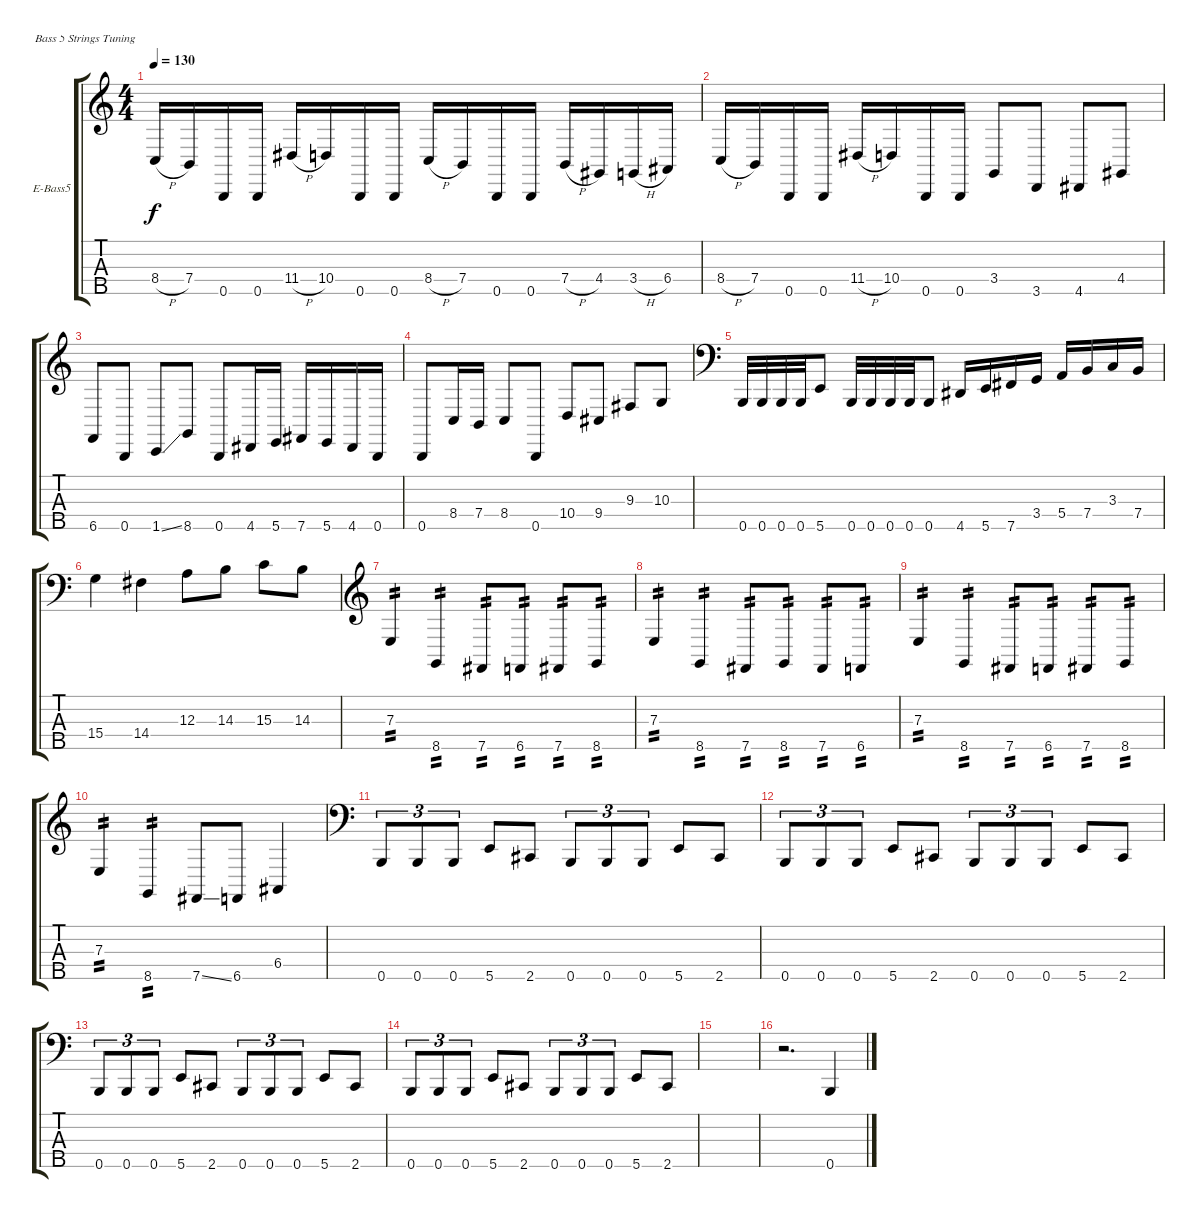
\defaultSystemsLayout 4
\bracketExtendMode groupsimilarinstruments
\firstSystemTrackNameOrientation horizontal
\otherSystemsTrackNameOrientation horizontal
\track ("Electric Bass" "E-Bass5") {instrument electricbassfinger}
\staff {score tabs}
\tuning (G2 D2 A1 E1 B0)
\ts (4 4)
\tempo 130
\clef g2
\scale
0.333333
\ks c
8.4{h}.16{dy f} 7.4.16 0.5.16 0.5.16 11.4{h}.16 10.4.16 0.5.16 0.5.16 8.4{h}.16 7.4.16 0.5.16 0.5.16 7.4{h}.16 4.4.16 3.4{h}.16 6.4.16 |
\scale
0.333333 8.4{h}.16 7.4.16 0.5.16 0.5.16 11.4{h}.16 10.4.16 0.5.16 0.5.16 3.4.8 3.5.8 4.5.8 4.4.8 |
\scale
0.333333 6.5.8 0.5.8 1.5{ss}.8 8.5.8 0.5.8 4.5.16 5.5.16 7.5.16 5.5.16 4.5.16 0.5.16 |
\scale
0.333333 0.5.8 8.4.16 7.4.16 8.4.8 0.5.8 10.4.8 9.4.8 9.3.8 10.3.8 |
\clef f4
\scale
0.333333 0.5.32 0.5.32 0.5.32 0.5.32 5.5.8 0.5.32 0.5.32 0.5.32 0.5.32 0.5.8 4.5.16 5.5.16 7.5.16 3.4.16 5.4.16 7.4.16 3.3.16 7.4.16 |
\scale
0.333333 15.4.4 14.4.4 12.3.8 14.3.8 15.3.8 14.3.8 |
\clef g2
\scale
0.333333 7.3.4{tp 2} 8.5.4{tp 2} 7.5.8{tp 2} 6.5.8{tp 2} 7.5.8{tp 2} 8.5.8{tp 2} |
\scale
0.333333 7.3.4{tp 2} 8.5.4{tp 2} 7.5.8{tp 2} 8.5.8{tp 2} 7.5.8{tp 2} 6.5.8{tp 2} |
\scale
0.333333 7.3.4{tp 2} 8.5.4{tp 2} 7.5.8{tp 2} 6.5.8{tp 2} 7.5.8{tp 2} 8.5.8{tp 2} |
\scale
0.333333 7.3.4{tp 2} 8.5.4{tp 2} 7.5{ss}.8 6.5.8 6.4.4 |
\clef f4
\scale
0.333333 0.5.8{tu (3 2)} 0.5.8{tu (3 2)} 0.5.8{tu (3 2)} 5.5.8 2.5.8 0.5.8{tu (3 2)} 0.5.8{tu (3 2)} 0.5.8{tu (3 2)} 5.5.8 2.5.8 |
\scale
0.333333 0.5.8{tu (3 2)} 0.5.8{tu (3 2)} 0.5.8{tu (3 2)} 5.5.8 2.5.8 0.5.8{tu (3 2)} 0.5.8{tu (3 2)} 0.5.8{tu (3 2)} 5.5.8 2.5.8 |
\scale
0.333333 0.5.8{tu (3 2)} 0.5.8{tu (3 2)} 0.5.8{tu (3 2)} 5.5.8 2.5.8 0.5.8{tu (3 2)} 0.5.8{tu (3 2)} 0.5.8{tu (3 2)} 5.5.8 2.5.8 |
\scale
0.333333 0.5.8{tu (3 2)} 0.5.8{tu (3 2)} 0.5.8{tu (3 2)} 5.5.8 2.5.8 0.5.8{tu (3 2)} 0.5.8{tu (3 2)} 0.5.8{tu (3 2)} 5.5.8 2.5.8 |
\scale
0.333333 |
\scale
0.333333 r.2{d} 0.5.4
